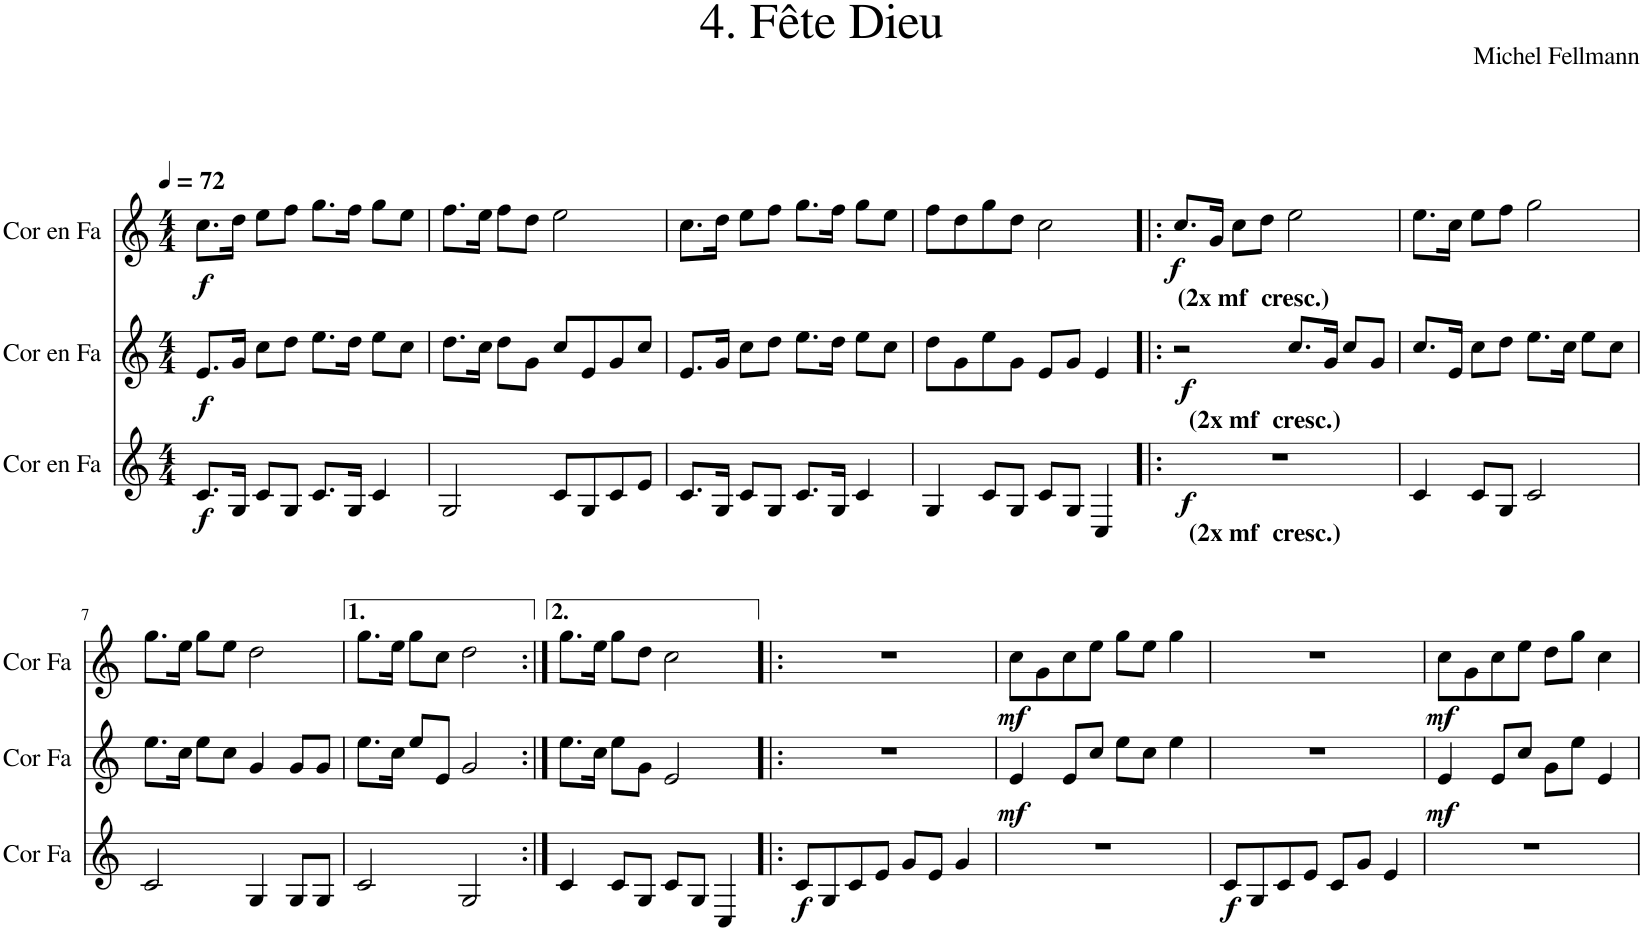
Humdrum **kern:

**kern	**dynam	**kern	**dynam	**kern	**dynam
*part3	*part3	*part2	*part2	*part1	*part1
*staff3	*staff3	*staff2	*staff2	*staff1	*staff1
*I"Cor en Fa	*	*I"Cor en Fa	*	*I"Cor en Fa	*
*I'Cor Fa	*	*I'Cor Fa	*	*I'Cor Fa	*
*clefG2	*	*clefG2	*	*clefG2	*
*Trd4c7	*	*Trd4c7	*	*Trd4c7	*
*k[]	*	*k[]	*	*k[]	*
*M4/4	*	*M4/4	*	*M4/4	*
*MM72	*	*MM72	*	*MM72	*
=1	=1	=1	=1	=1	=1
!	!LO:DY:b	!	!LO:DY:b	!	!LO:DY:b
8.c/L	f	8.e/L	f	8.cc\L	f
16G/Jk	.	16g/Jk	.	16dd\Jk	.
8c/L	.	8cc\L	.	8ee\L	.
8G/J	.	8dd\J	.	8ff\J	.
8.c/L	.	8.ee\L	.	8.gg\L	.
16G/Jk	.	16dd\Jk	.	16ff\Jk	.
4c/	.	8ee\L	.	8gg\L	.
.	.	8cc\J	.	8ee\J	.
=2	=2	=2	=2	=2	=2
2G/	.	8.dd\L	.	8.ff\L	.
.	.	16cc\Jk	.	16ee\Jk	.
.	.	8dd\L	.	8ff\L	.
.	.	8g\J	.	8dd\J	.
8c/L	.	8cc/L	.	2ee\	.
8G/	.	8e/	.	.	.
8c/	.	8g/	.	.	.
8e/J	.	8cc/J	.	.	.
=3	=3	=3	=3	=3	=3
8.c/L	.	8.e/L	.	8.cc\L	.
16G/Jk	.	16g/Jk	.	16dd\Jk	.
8c/L	.	8cc\L	.	8ee\L	.
8G/J	.	8dd\J	.	8ff\J	.
8.c/L	.	8.ee\L	.	8.gg\L	.
16G/Jk	.	16dd\Jk	.	16ff\Jk	.
4c/	.	8ee\L	.	8gg\L	.
.	.	8cc\J	.	8ee\J	.
=4	=4	=4	=4	=4	=4
4G/	.	8dd\L	.	8ff\L	.
.	.	8g\	.	8dd\	.
8c/L	.	8ee\	.	8gg\	.
8G/J	.	8g\J	.	8dd\J	.
8c/L	.	8e/L	.	2cc\	.
8G/J	.	8g/J	.	.	.
4C/	.	4e/	.	.	.
=5!|:	=5!|:	=5!|:	=5!|:	=5!|:	=5!|:
!	!	!LO:TX:a:B:t=(2x mf  cresc.)	!	!	!
!LO:TX:b:B:t=(2x mf  cresc.)	!	!	!	!	!
!LO:TX:a:B:t=(2x mf  cresc.)	!	!	!	!	!
!	!LO:DY:b	!	!LO:DY:b	!	!LO:DY:b
1r	f	2r	f	8.cc/L	f
.	.	.	.	16g/Jk	.
.	.	.	.	8cc\L	.
.	.	.	.	8dd\J	.
.	.	8.cc/L	.	2ee\	.
.	.	16g/Jk	.	.	.
.	.	8cc/L	.	.	.
.	.	8g/J	.	.	.
=6	=6	=6	=6	=6	=6
4c/	.	8.cc/L	.	8.ee\L	.
.	.	16e/Jk	.	16cc\Jk	.
8c/L	.	8cc\L	.	8ee\L	.
8G/J	.	8dd\J	.	8ff\J	.
2c/	.	8.ee\L	.	2gg\	.
.	.	16cc\Jk	.	.	.
.	.	8ee\L	.	.	.
.	.	8cc\J	.	.	.
!!LO:LB:g=z
=7	=7	=7	=7	=7	=7
2c/	.	8.ee\L	.	8.gg\L	.
.	.	16cc\Jk	.	16ee\Jk	.
.	.	8ee\L	.	8gg\L	.
.	.	8cc\J	.	8ee\J	.
4G/	.	4g/	.	2dd\	.
8G/L	.	8g/L	.	.	.
8G/J	.	8g/J	.	.	.
=8	=8	=8	=8	=8	=8
2c/	.	8.ee\L	.	8.gg\L	.
.	.	16cc\Jk	.	16ee\Jk	.
.	.	8ee/L	.	8gg\L	.
.	.	8e/J	.	8cc\J	.
2G/	.	2g/	.	2dd\	.
=9:|!	=9:|!	=9:|!	=9:|!	=9:|!	=9:|!
4c/	.	8.ee\L	.	8.gg\L	.
.	.	16cc\Jk	.	16ee\Jk	.
8c/L	.	8ee\L	.	8gg\L	.
8G/J	.	8g\J	.	8dd\J	.
8c/L	.	2e/	.	2cc\	.
8G/J	.	.	.	.	.
4C/	.	.	.	.	.
=10!|:	=10!|:	=10!|:	=10!|:	=10!|:	=10!|:
!	!LO:DY:b	!	!	!	!
8c/L	f	1r	.	1r	.
8G/	.	.	.	.	.
8c/	.	.	.	.	.
8e/J	.	.	.	.	.
8g/L	.	.	.	.	.
8e/J	.	.	.	.	.
4g/	.	.	.	.	.
=11	=11	=11	=11	=11	=11
!	!	!	!LO:DY:b	!	!LO:DY:b
1r	.	4e/	mf	8cc\L	mf
.	.	.	.	8g\	.
.	.	8e/L	.	8cc\	.
.	.	8cc/J	.	8ee\J	.
.	.	8ee\L	.	8gg\L	.
.	.	8cc\J	.	8ee\J	.
.	.	4ee\	.	4gg\	.
=12	=12	=12	=12	=12	=12
!	!LO:DY:b	!	!	!	!
8c/L	f	1r	.	1r	.
8G/	.	.	.	.	.
8c/	.	.	.	.	.
8e/J	.	.	.	.	.
8c/L	.	.	.	.	.
8g/J	.	.	.	.	.
4e/	.	.	.	.	.
=13	=13	=13	=13	=13	=13
!	!	!	!LO:DY:b	!	!LO:DY:b
1r	.	4e/	mf	8cc\L	mf
.	.	.	.	8g\	.
.	.	8e/L	.	8cc\	.
.	.	8cc/J	.	8ee\J	.
.	.	8g\L	.	8dd\L	.
.	.	8ee\J	.	8gg\J	.
.	.	4e/	.	4cc\	.
=	=	=	=	=	=
*-	*-	*-	*-	*-	*-
